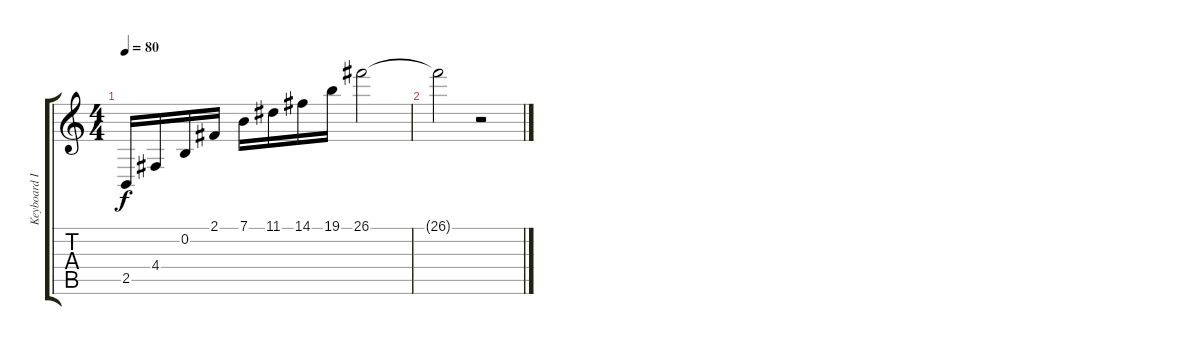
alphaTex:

\track ("Keyboard II" "Keyboard I") {instrument acousticgrandpiano}
\staff {score tabs}
\tuning (E4 B3 G3 D3 A2 E2) {hide}
\ts (4 4)
\tempo 80
\clef g2
\ks c
2.5.16{dy f} 4.4.16 0.2.16 2.1.16 7.1.16 11.1.16 14.1.16 19.1.16 26.1.2 |
26.1{t}.2 r.2
